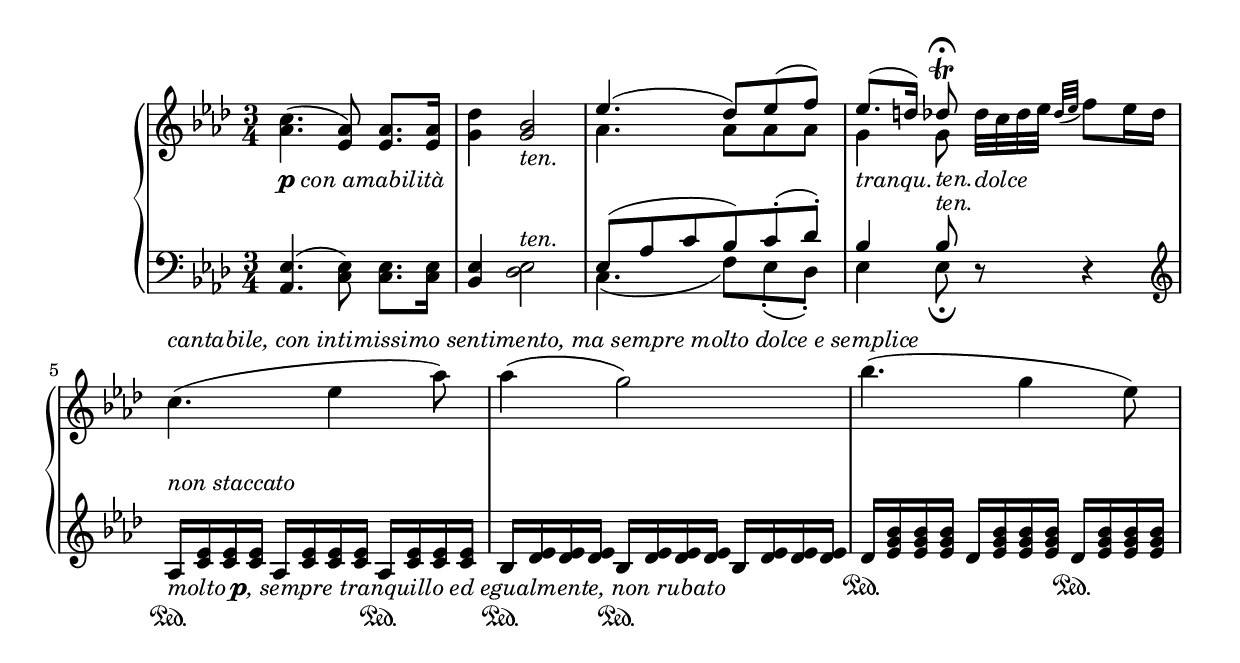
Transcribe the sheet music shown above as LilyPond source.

%% DO NOT EDIT this file manually; it is automatically
%% generated from LSR http://lsr.dsi.unimi.it
%% Make any changes in LSR itself, or in Documentation/snippets/new/ ,
%% and then run scripts/auxiliar/makelsr.py
%%
%% This file is in the public domain.
\version "2.17.25"

\header {
  lsrtags = "headword"

  texidoc = "
Text headword

"
  doctitle = "Text headword"
} % begin verbatim

\include "english.ly"

% NR 1.8 Text

% L. v. Beethoven, Op. 110
% Piano sonata 31
% measures 1 - 7

\layout {
  \context {
    \Score
    \override SpacingSpanner.base-shortest-duration =
    #(ly:make-moment 1/20)
  }
}

\new PianoStaff <<

  % RH staff
  \new Staff {
    \clef treble
    \key af \major
    \time 3/4

    \once \override TextScript.staff-padding = #4
    <c'' af'>4. (
    _ \markup { \dynamic p \italic { con amabilità } }
    <af' ef'>8 )
    <af' ef'>8. [
    <af' ef'>16 ]

    |

    <df'' g'>4
    <bf' g'>2
    _ \markup { \italic { ten. } }

    |

    <<

      \new Voice {
        \voiceOne
        ef''4. (
        df''8 [ )
        ef'' (
        f'' ) ]

        |

        \once \override TextScript.staff-padding = #4
        ef''8. (
        _ \markup { \italic { tranqu. } }
        d''16 )
        df''8 \trill \fermata
        _ \markup { \italic { ten. } }
      }

      \new Voice {
        \voiceTwo
        af'4.
        af'8 [
        af'8
        af'8 ]

        |

        g'4
        g'8
      }

    >>

    \oneVoice
    \once \override TextScript.staff-padding = #4
    df''32
    _ \markup { \italic dolce }
    c''32
    df''32
    ef''32
    \acciaccatura { df''[ ef'' ] }
    f''8
    ef''16
    df''16

    |
    \break
    \overrideProperty Score.NonMusicalPaperColumn.line-break-system-details #'((alignment-distances . (12)))

    c''4. (
    ^ \markup \italic { cantabile, con intimissimo sentimento,
      ma sempre molto dolce e semplice }
    ef''4
    af''8 )

    |

    af''4 (
    g''2 )

    |

    bf''4. (
    g''4
    ef''8 )

    |
  }

  % LH
  \new Staff {
    \clef bass
    \key af \major
    \time 3/4

    <ef af,>4. (
    <ef c>8 )
    <ef c>8. [
    <ef c>16 ]

    |

    <ef bf,>4
    <ef df>2 ^ \markup { \italic ten. }

    |

    <<

      \new Voice {
        \voiceOne
        ef8 [ (
        af8
        c'8
        bf8 )
        c'8 ( \staccato
        df'8 ]  ) \staccato

        |

        bf4
        bf8 ^ \markup { \italic ten. }
      }

      \new Voice {
        \voiceTwo
        c4. (
        f8 [ )
        ef8 ( \staccato
        df8 ] ) \staccato

        |

        ef4
        ef8 \fermata
      }

    >>

    \oneVoice
    r8
    r4
    \clef treble

    |

    \override Staff.SustainPedalLineSpanner.outside-staff-priority = #1000
    \override Staff.SustainPedalLineSpanner.staff-padding = #7
    \once \override TextScript.padding = #2
    af16 \sustainOn
    ^ \markup \italic { non staccato }
    _ \markup \italic { molto \concat { \dynamic { p } , } sempre tranquillo
      ed egualmente, non rubato }
    <ef' c'>16
    <ef' c'>16
    <ef' c'>16
    af16
    <ef' c'>16
    <ef' c'>16
    <ef' c'>16
    af16 \sustainOn
    <ef' c'>16
    <ef' c'>16
    <ef' c'>16

    |

    bf16 \sustainOn
    <ef' df'>16
    <ef' df'>16
    <ef' df'>16
    bf16 \sustainOn
    <ef' df'>16
    <ef' df'>16
    <ef' df'>16
    bf16
    <ef' df'>16
    <ef' df'>16
    <ef' df'>16

    |

    \override Staff.SustainPedalLineSpanner.staff-padding = #4
    df'16 \sustainOn
    <bf' g' ef'>16
    <bf' g' ef'>16
    <bf' g' ef'>16
    df'16
    <bf' g' ef'>16
    <bf' g' ef'>16
    <bf' g' ef'>16
    df'16 \sustainOn
    <bf' g' ef'>16
    <bf' g' ef'>16
    <bf' g' ef'>16

    |
  }

>>
